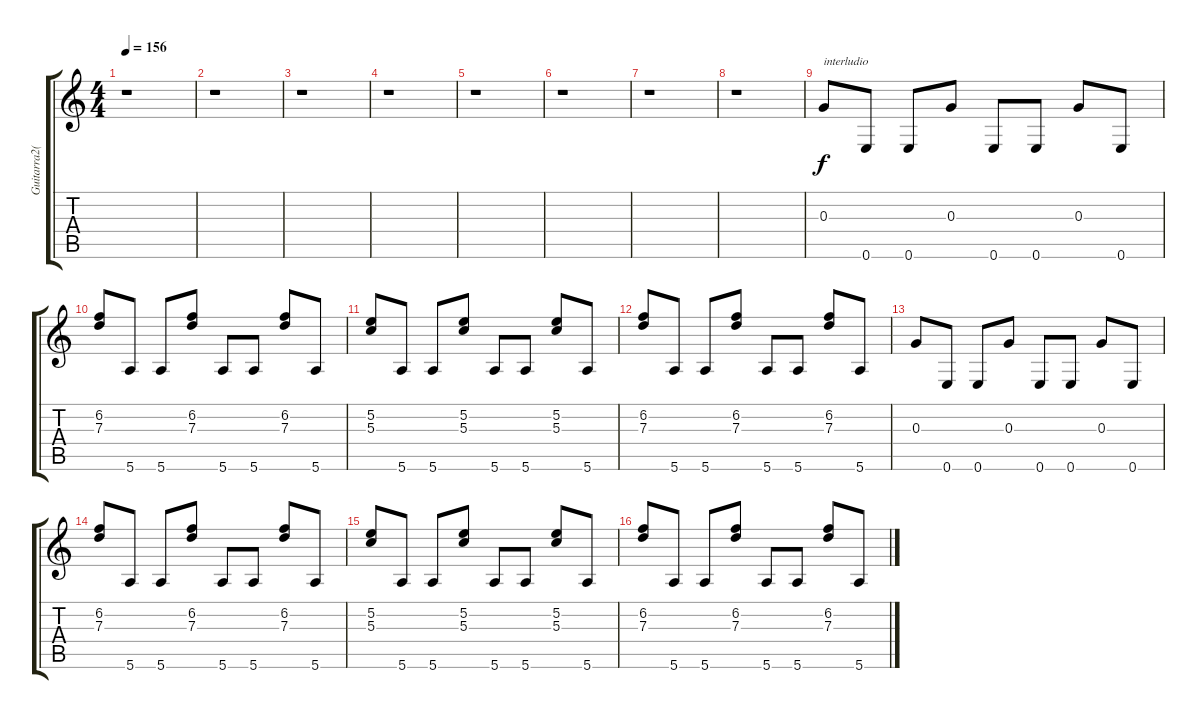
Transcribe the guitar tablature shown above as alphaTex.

\track ("Guitarra2(Uoho)" "Guitarra2(") {instrument electricguitarclean}
\staff {score tabs}
\tuning (E4 B3 G3 D3 A2 E2) {hide}
\ts (4 4)
\tempo 156
\clef g2
\ks c
r.1{dy f} |
r.1 |
r.1 |
r.1 |
r.1 |
r.1 |
r.1 |
r.1 |
0.3.8{txt "interludio"} 0.6.8 0.6.8 0.3.8 0.6.8 0.6.8 0.3.8 0.6.8 |
(6.2 7.3).8 5.6.8 5.6.8 (6.2 7.3).8 5.6.8 5.6.8 (6.2 7.3).8 5.6.8 |
(5.2 5.3).8 5.6.8 5.6.8 (5.2 5.3).8 5.6.8 5.6.8 (5.2 5.3).8 5.6.8 |
(6.2 7.3).8 5.6.8 5.6.8 (6.2 7.3).8 5.6.8 5.6.8 (6.2 7.3).8 5.6.8 |
0.3.8 0.6.8 0.6.8 0.3.8 0.6.8 0.6.8 0.3.8 0.6.8 |
(6.2 7.3).8 5.6.8 5.6.8 (6.2 7.3).8 5.6.8 5.6.8 (6.2 7.3).8 5.6.8 |
(5.2 5.3).8 5.6.8 5.6.8 (5.2 5.3).8 5.6.8 5.6.8 (5.2 5.3).8 5.6.8 |
(6.2 7.3).8 5.6.8 5.6.8 (6.2 7.3).8 5.6.8 5.6.8 (6.2 7.3).8 5.6.8
